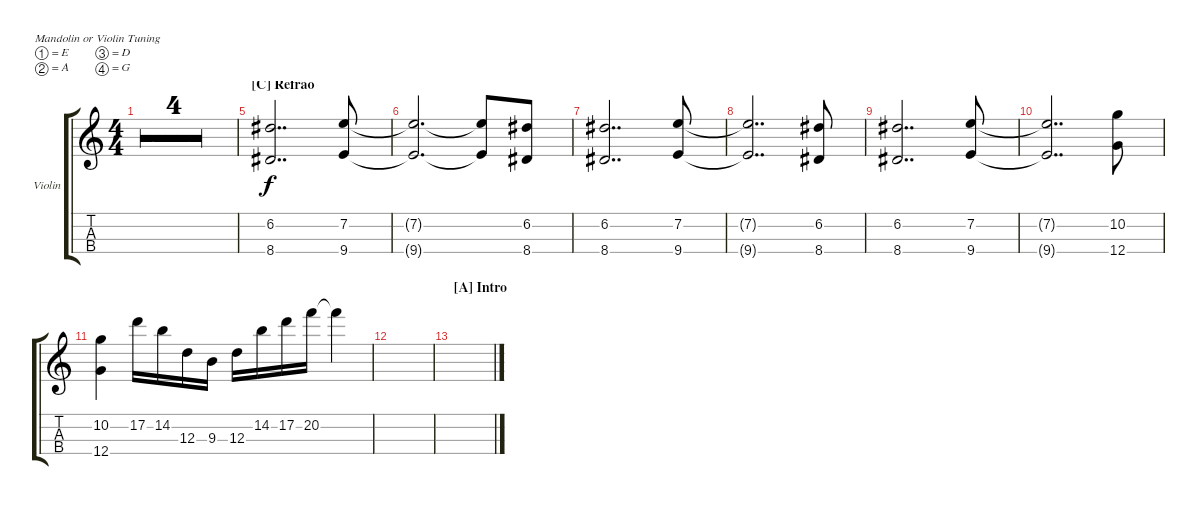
\defaultSystemsLayout 4
\bracketExtendMode groupsimilarinstruments
\firstSystemTrackNameOrientation horizontal
\otherSystemsTrackNameOrientation horizontal
\track ("Violin" "Violin") {multiBarRest instrument violin}
\staff {score tabs}
\tuning (E5 A4 D4 G3)
\ts (4 4)
\tempo 70
\clef g2
\ks c
|
|
|
|
\section ("C" "Refrão")
(8.4 6.2).2{dd} (7.2 9.4).8 |
(9.4{t} 7.2{t}).2{d} (7.2{t} 9.4{t}).8 (6.2 8.4).8 |
(8.4 6.2).2{dd} (7.2 9.4).8 |
(9.4{t} 7.2{t}).2{dd} (6.2 8.4).8 |
(8.4 6.2).2{dd} (7.2 9.4).8 |
(9.4{t} 7.2{t}).2{dd} (12.4 10.2).8 |
(12.4 10.2).4 17.2.16 14.2.16 12.3.16 9.3.16 12.3.16 14.2.16 17.2.16 20.2.16 20.2{t}.4 |
|
\section ("A" "Intro")
